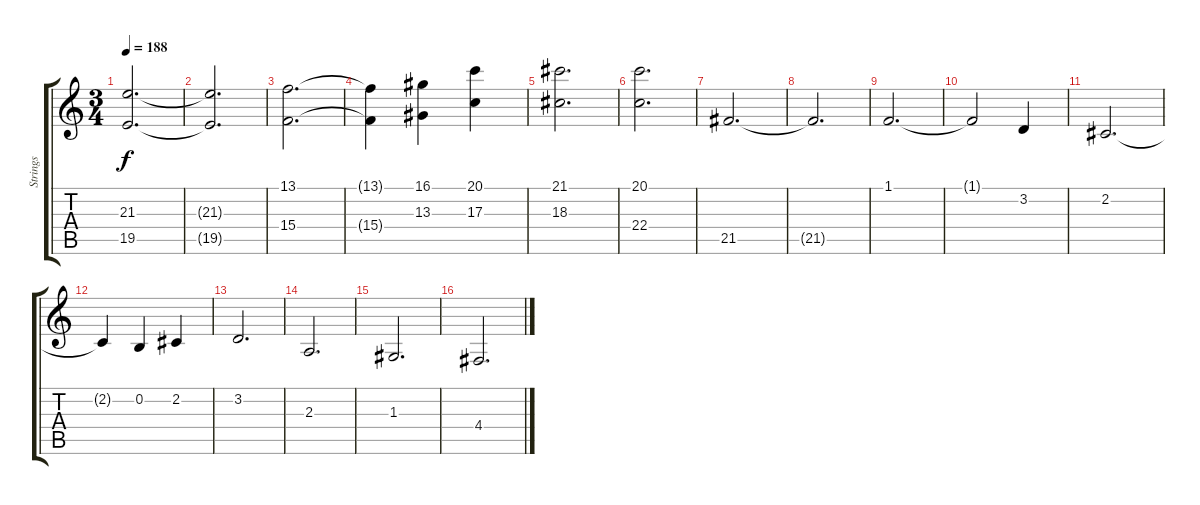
\track ("Strings" "Strings") {instrument stringensemble1}
\staff {score tabs}
\tuning (E4 B3 G3 D3 A2 E2) {hide}
\ts (3 4)
\tempo 188
\clef g2
\ks c
(21.3 19.5).2{d dy f} |
(21.3{t} 19.5{t}).2{d} |
(13.1 15.4).2{d} |
(13.1{t} 15.4{t}).4 (16.1 13.3).4 (20.1 17.3).4 |
(21.1 18.3).2{d} |
(20.1 22.4).2{d} |
21.5.2{d volume 14} |
21.5{t}.2{d} |
1.1.2{d} |
1.1{t}.2 3.2.4 |
2.2.2{d} |
2.2{t}.4 0.2.4 2.2.4 |
3.2.2{d} |
2.3.2{d} |
1.3.2{d} |
4.4.2{d}
